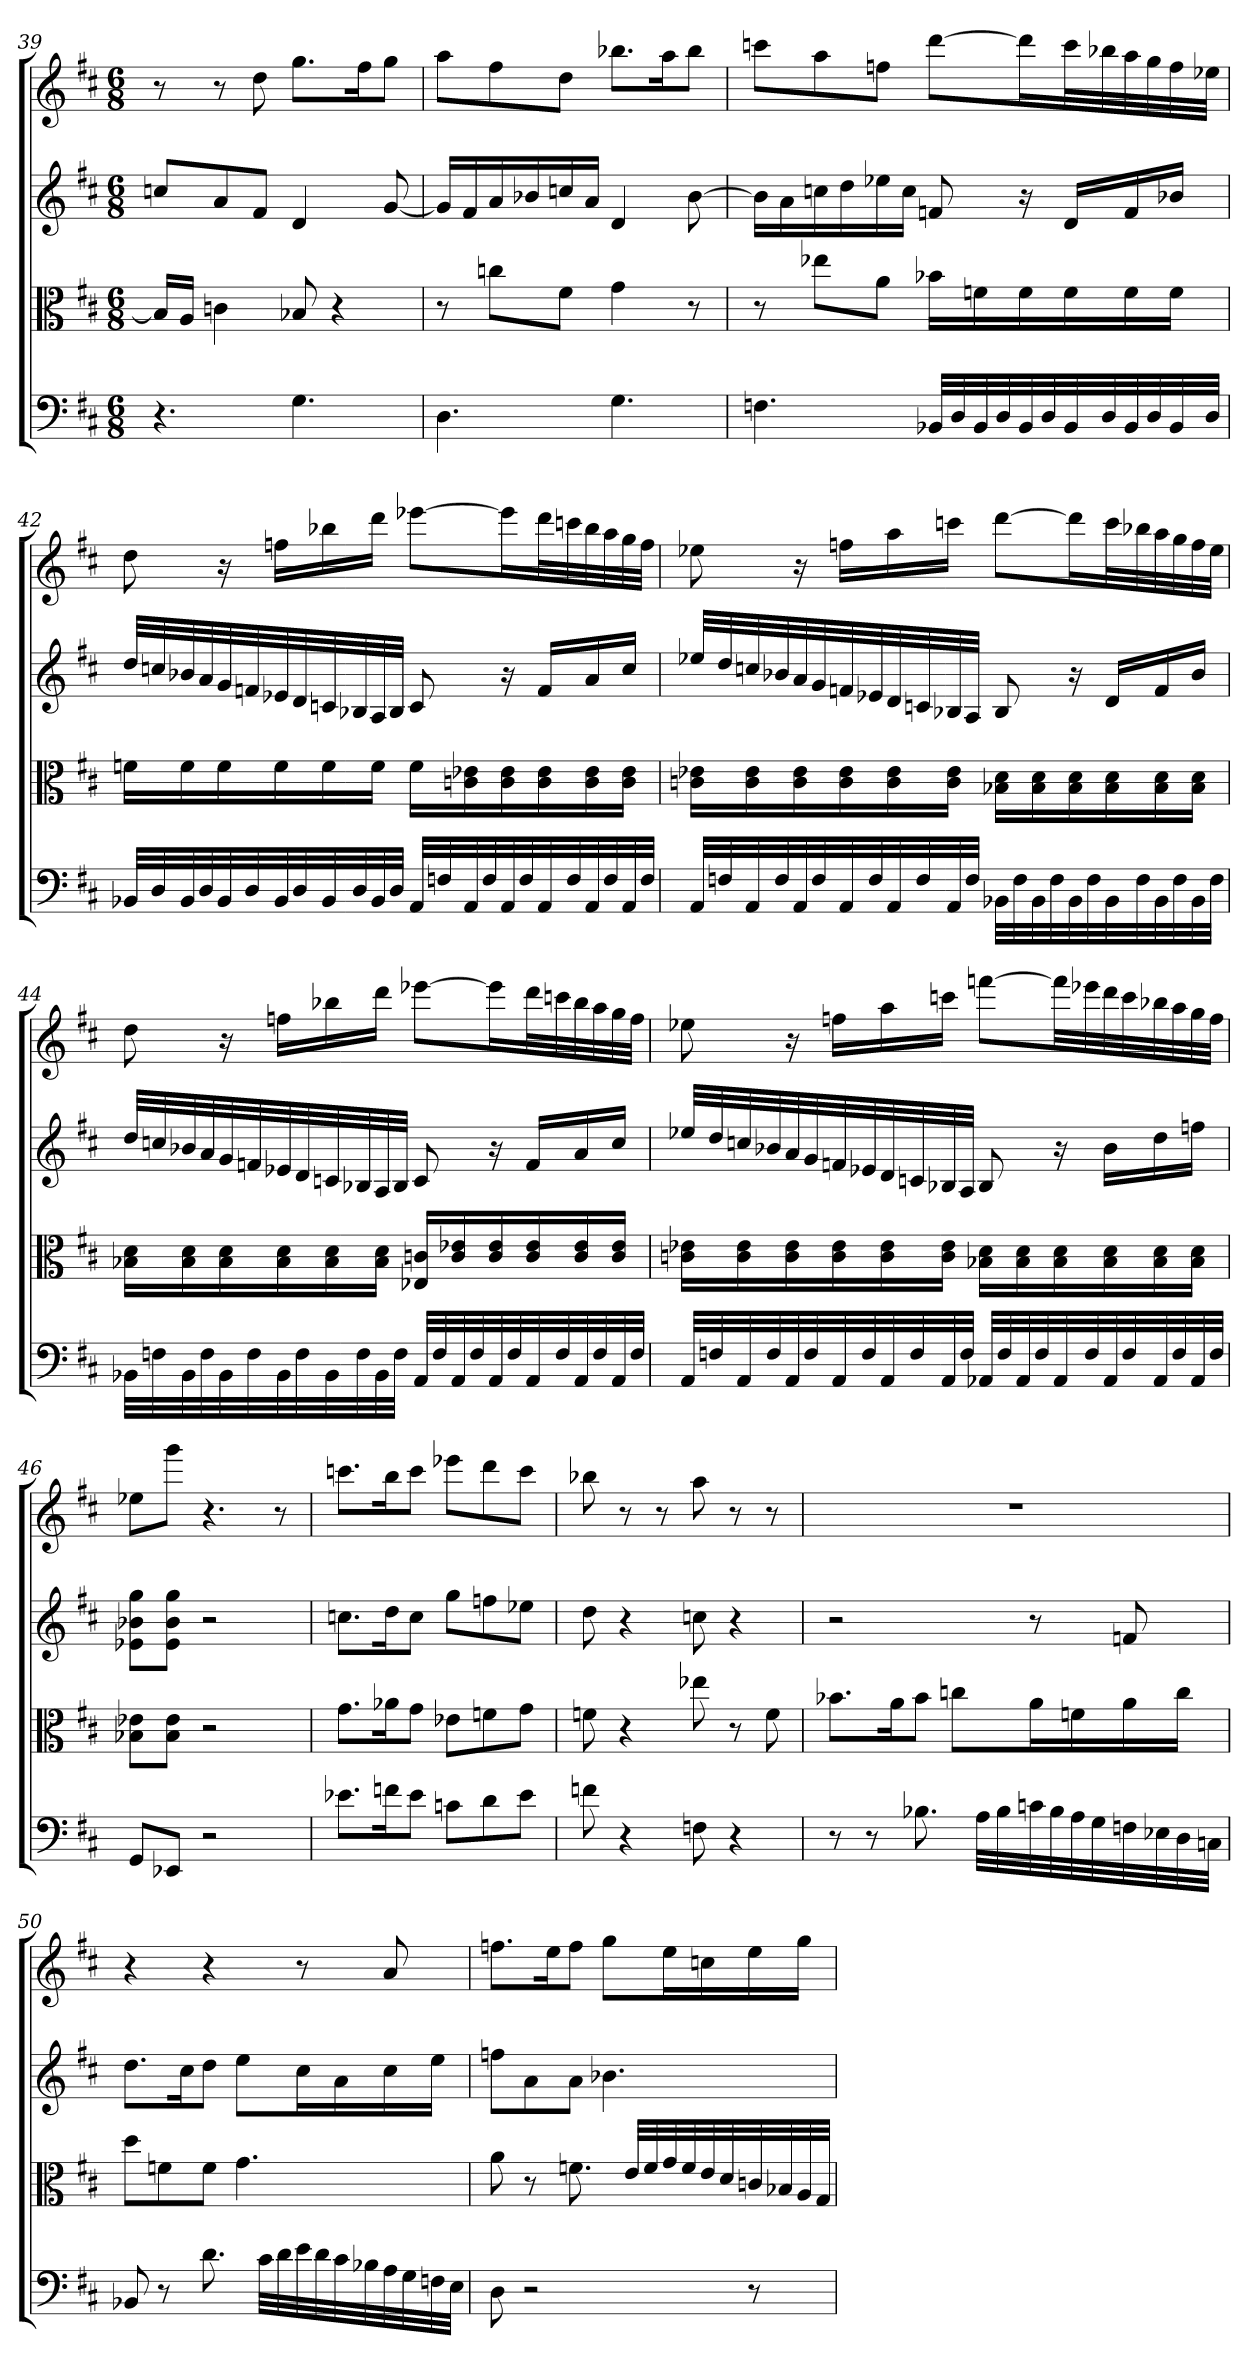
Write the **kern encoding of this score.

**kern	**kern	**kern	**kern
*part4	*part3	*part2	*part1
*staff4	*staff3	*staff2	*staff1
*clefF4	*clefC3	*	*
*k[f#c#]	*k[f#c#]	*k[f#c#]	*k[f#c#]
*D:	*D:	*D:	*D:
*M6/8	*M6/8	*M6/8	*M6/8
=39	=39	=39	=39
4.r	16B-/LL]	8ccnL	8r
.	16A/JJ	.	.
.	4cn	8a	8r
.	.	8f#J	8dd
4.G	8B-X	4d	8.ggL
.	4r	.	.
.	.	.	16ff#K
.	.	[8g	8ggJ
=40	=40	=40	=40
4.D	8r	16gLL]	8aaL
.	.	16f#	.
.	8ccn\L	16a	8ff#
.	.	16b-X	.
.	8f#\J	16ccn	8ddJ
.	.	16aJJ	.
4.G	4g	4d	8.bb-XL
.	.	.	16aaK
.	8r	[8b-	8bb-J
=41	=41	=41	=41
4.Fn	8r	16b-LL]	8cccnL
.	.	16a	.
.	8ee-X\L	16ccn	8aa
.	.	16dd	.
.	8a\J	16ee-X	8ffnJ
.	.	16ccJJ	.
32BB-X/LLL	16b-X\LL	8fn	[8dddL
32D/	.	.	.
32BB-/	16fn\	.	.
32D/	.	.	.
32BB-/	16f\	16r	16dddL]
32D/	.	.	.
32BB-/	16f\	16dLL	32cccL
32D/	.	.	32bb-X
32BB-/	16f\	16f	32aa
32D/	.	.	32gg
32BB-/	16f\JJ	16b-XJJ	32ff
32D/JJJ	.	.	32ee-XJJJ
=42	=42	=42	=42
32BB-X/LLL	16fn\LL	32ddLLL	8dd
32D/	.	32ccn	.
32BB-/	16f\	32b-X	.
32D/	.	32a	.
32BB-/	16f\	32g	16r
32D/	.	32fn	.
32BB-/	16f\	32e-X	16ffnLL
32D/	.	32d	.
32BB-/	16f\	32cn	16bb-X
32D/	.	32B-X	.
32BB-/	16f\JJ	32A	16dddJJ
32D/JJJ	.	32B-JJJ	.
32AA/LLL	16f\LL	8c	[8eee-XL
32Fn/	.	.	.
32AA/	16cn\ 16e-X\	.	.
32F/	.	.	.
32AA/	16c\ 16e-\	16r	16eee-L]
32F/	.	.	.
32AA/	16c\ 16e-\	16fLL	32dddL
32F/	.	.	32cccn
32AA/	16c\ 16e-\	16a	32bb-
32F/	.	.	32aa
32AA/	16c\ 16e-\JJ	16ccJJ	32gg
32F/JJJ	.	.	32ffJJJ
=43	=43	=43	=43
32AA/LLL	16cn\ 16e-X\LL	32ee-XLLL	8ee-X
32Fn/	.	32dd	.
32AA/	16c\ 16e-\	32ccn	.
32F/	.	32b-X	.
32AA/	16c\ 16e-\	32a	16r
32F/	.	32g	.
32AA/	16c\ 16e-\	32fn	16ffnLL
32F/	.	32e-X	.
32AA/	16c\ 16e-\	32d	16aa
32F/	.	32cn	.
32AA/	16c\ 16e-\JJ	32B-X	16cccnJJ
32F/JJJ	.	32AJJJ	.
32BB-X\LLL	16B-X\ 16d\LL	8B-	[8dddL
32F\	.	.	.
32BB-\	16B-\ 16d\	.	.
32F\	.	.	.
32BB-\	16B-\ 16d\	16r	16dddL]
32F\	.	.	.
32BB-\	16B-\ 16d\	16dLL	32cccL
32F\	.	.	32bb-X
32BB-\	16B-\ 16d\	16f	32aa
32F\	.	.	32gg
32BB-\	16B-\ 16d\JJ	16b-JJ	32ff
32F\JJJ	.	.	32ee-JJJ
=44	=44	=44	=44
32BB-X\LLL	16B-X\ 16d\LL	32ddLLL	8dd
32Fn\	.	32ccn	.
32BB-\	16B-\ 16d\	32b-X	.
32F\	.	32a	.
32BB-\	16B-\ 16d\	32g	16r
32F\	.	32fn	.
32BB-\	16B-\ 16d\	32e-X	16ffnLL
32F\	.	32d	.
32BB-\	16B-\ 16d\	32cn	16bb-X
32F\	.	32B-X	.
32BB-\	16B-\ 16d\JJ	32A	16dddJJ
32F\JJJ	.	32B-JJJ	.
32AA/LLL	16E-X/ 16cn/LL	8c	[8eee-XL
32F/	.	.	.
32AA/	16c/ 16e-X/	.	.
32F/	.	.	.
32AA/	16c/ 16e-/	16r	16eee-L]
32F/	.	.	.
32AA/	16c/ 16e-/	16fLL	32dddL
32F/	.	.	32cccn
32AA/	16c/ 16e-/	16a	32bb-
32F/	.	.	32aa
32AA/	16c/ 16e-/JJ	16ccJJ	32gg
32F/JJJ	.	.	32ffJJJ
=45	=45	=45	=45
32AA/LLL	16cn\ 16e-X\LL	32ee-XLLL	8ee-X
32Fn/	.	32dd	.
32AA/	16c\ 16e-\	32ccn	.
32F/	.	32b-X	.
32AA/	16c\ 16e-\	32a	16r
32F/	.	32g	.
32AA/	16c\ 16e-\	32fn	16ffnLL
32F/	.	32e-X	.
32AA/	16c\ 16e-\	32d	16aa
32F/	.	32cn	.
32AA/	16c\ 16e-\JJ	32B-X	16cccnJJ
32F/JJJ	.	32AJJJ	.
32AA-X/LLL	16B-X\ 16d\LL	8B-	[8fffnL
32F/	.	.	.
32AA-/	16B-\ 16d\	.	.
32F/	.	.	.
32AA-/	16B-\ 16d\	16r	32fffLL]
32F/	.	.	32eee-X
32AA-/	16B-\ 16d\	16b-LL	32ddd
32F/	.	.	32ccc
32AA-/	16B-\ 16d\	16dd	32bb-X
32F/	.	.	32aa
32AA-/	16B-\ 16d\JJ	16ffnJJ	32gg
32F/JJJ	.	.	32ffJJJ
=46	=46	=46	=46
8GG/L	8B-X\ 8e-X\L	8e-X 8b-X 8ggL	8ee-XL
8EE-X/J	8B-\ 8e-\J	8e- 8b- 8ggJ	8gggJ
2r	2r	2r	4.r
.	.	.	8r
=47	=47	=47	=47
8.e-X\L	8.g\L	8.ccnL	8.cccnL
16fn\K	16a-X\K	16ddK	16bbK
8e-\J	8g\J	8ccJ	8cccJ
8cn\L	8e-X\L	8ggL	8eee-XL
8d\	8fn\	8ffn	8ddd
8e-\J	8g\J	8ee-XJ	8cccJ
=48	=48	=48	=48
8fn	8fn	8dd	8bb-X
4r	4r	4r	8r
.	.	.	8r
8Fn	8ee-X	8ccn	8aa
4r	8r	4r	8r
.	8f	.	8r
=49	=49	=49	=49
8r	8.b-X\L	2r	2.r
8r	.	.	.
.	16a\K	.	.
8.B-X	8b-\J	.	.
.	8ccn\L	.	.
32A\LLL	.	.	.
32B-\	.	.	.
32cn\	16a\L	8r	.
32B-\	.	.	.
32A\	16fn\	.	.
32G\	.	.	.
32Fn\	16a\	8fn	.
32E-X\	.	.	.
32D\	16cc\JJ	.	.
32Cn\JJJ	.	.	.
=50	=50	=50	=50
8BB-X	8dd\L	8.ddL	4r
8r	8fn\	.	.
.	.	16cc#K	.
8.d	8f\J	8ddJ	4r
.	4.g	8eeL	.
32c#\LLL	.	.	.
32d\	.	.	.
32e\	.	16cc#L	8r
32d\	.	.	.
32c#\	.	16a	.
32B-X\	.	.	.
32A\	.	16cc#	8a
32G\	.	.	.
32Fn\	.	16eeJJ	.
32E\JJJ	.	.	.
=51	=51	=51	=51
8D	8a	8ffnL	8.ffnL
2r	8r	8a	.
.	.	.	16eeK
.	8.fn	8aJ	8ffJ
.	.	4.b-X	8ggL
.	32e/LLL	.	.
.	32f/	.	.
.	32g/	.	16eeL
.	32f/	.	.
.	32e/	.	16ccn
.	32d/	.	.
8r	32cn/	.	16ee
.	32B-X/	.	.
.	32A/	.	16ggJJ
.	32G/JJJ	.	.
=	=	=	=
*-	*-	*-	*-
